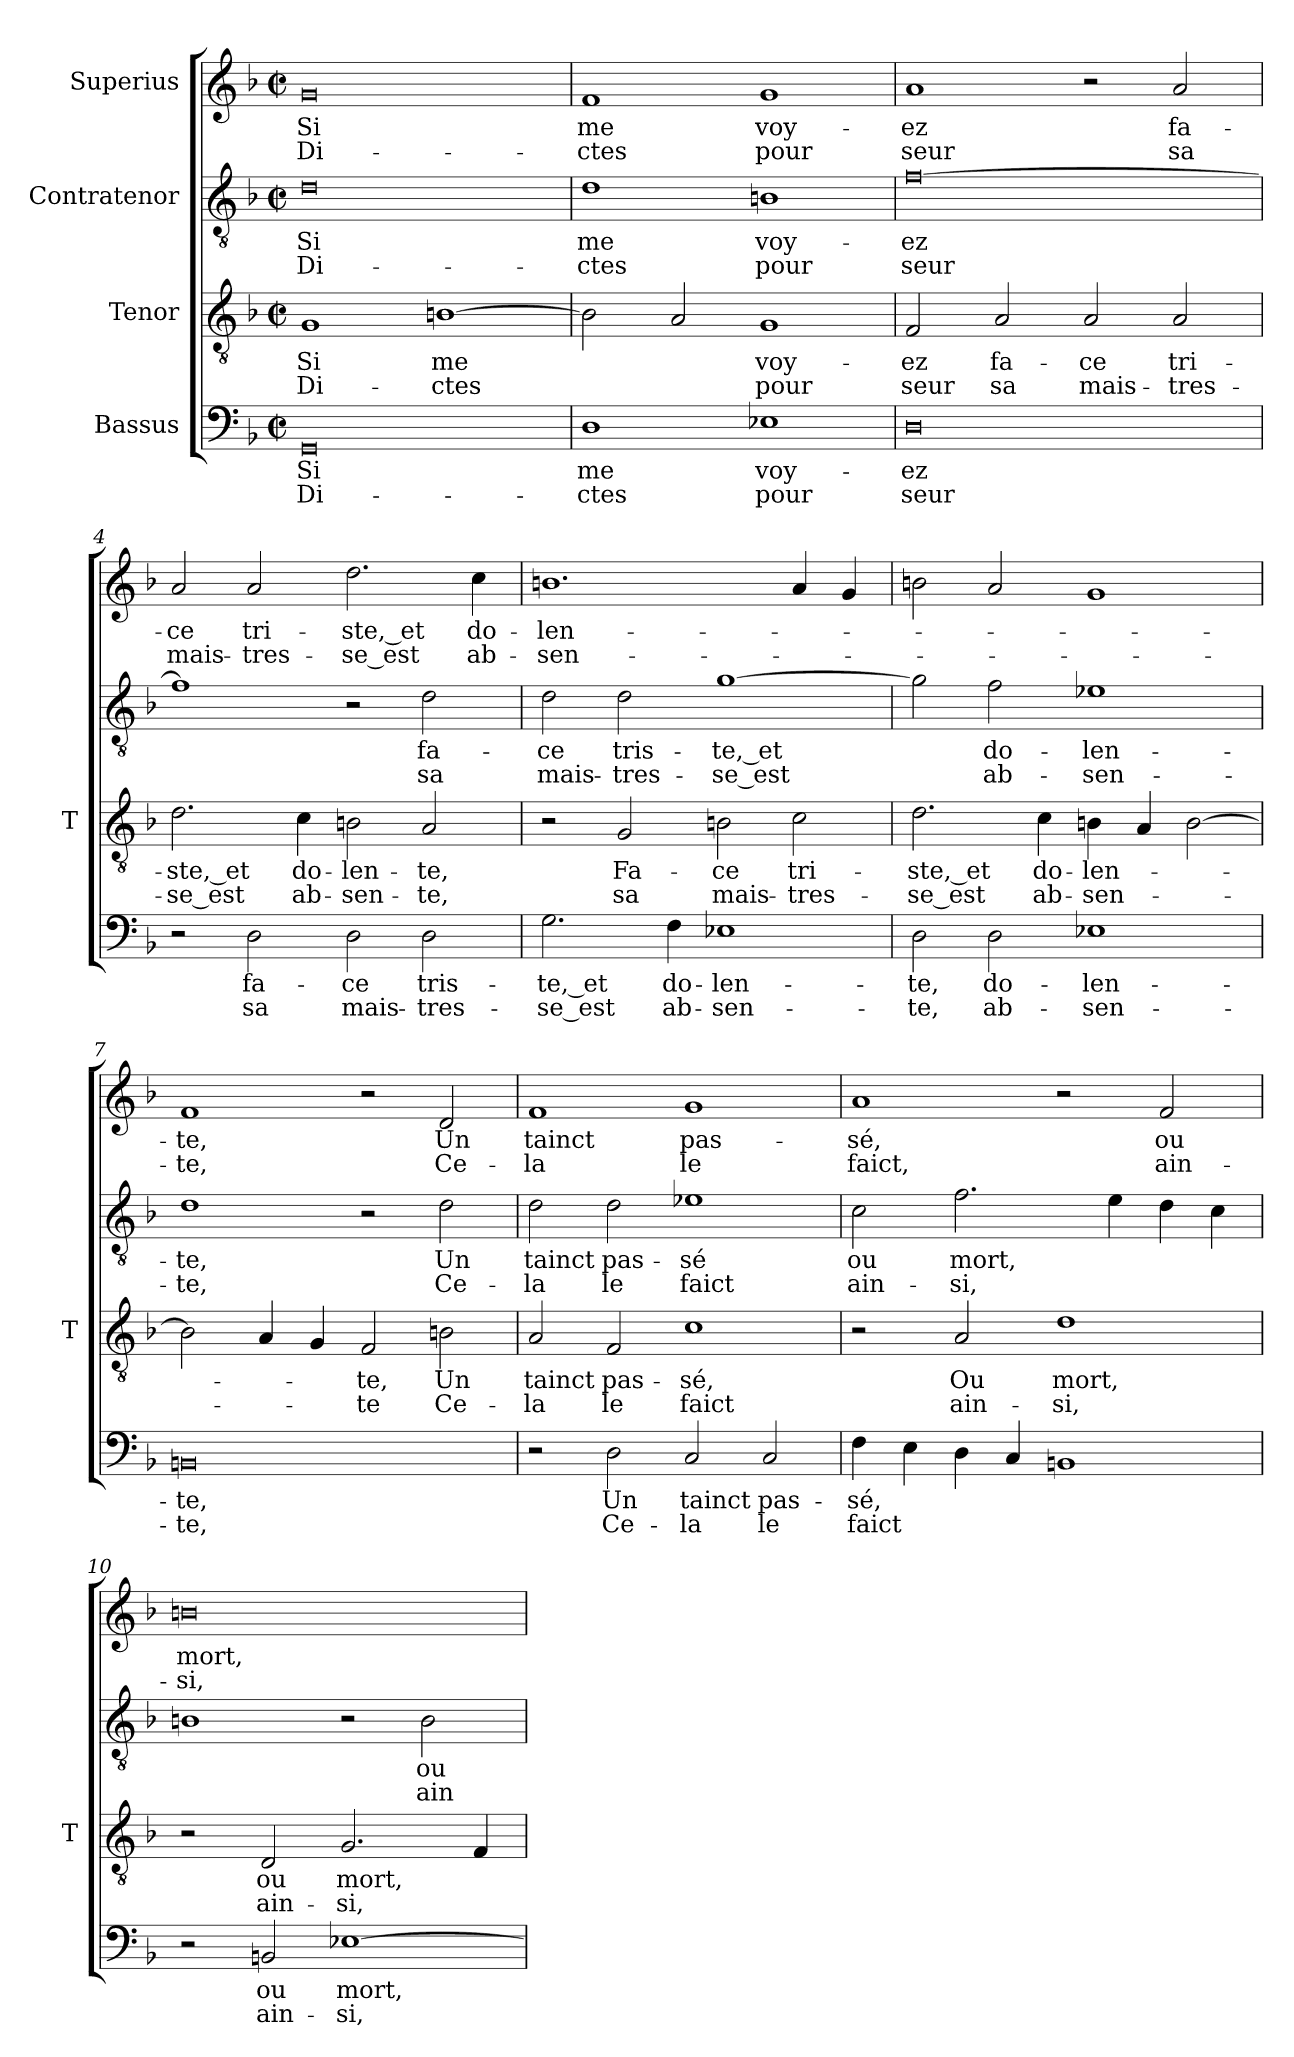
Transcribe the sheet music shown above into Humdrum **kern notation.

**kern	**text	**text	**kern	**text	**text	**kern	**text	**text	**kern	**text	**text
*part4	*part4	*part4	*part3	*part3	*part3	*part2	*part2	*part2	*part1	*part1	*part1
*staff4	*staff4	*staff4	*staff3	*staff3	*staff3	*staff2	*staff2	*staff2	*staff1	*staff1	*staff1
*I"Bassus	*	*	*I"Tenor	*	*	*I"Contratenor	*	*	*I"Superius	*	*
*	*	*	*I'T	*	*	*	*	*	*	*	*
*clefF4	*	*	*clefGv2	*	*	*clefGv2	*	*	*clefG2	*	*
*k[b-]	*	*	*k[b-]	*	*	*k[b-]	*	*	*k[b-]	*	*
*F:	*	*	*F:	*	*	*F:	*	*	*F:	*	*
*M2/2	*	*	*M2/2	*	*	*M2/2	*	*	*M2/2	*	*
*met(c|)	*	*	*met(c|)	*	*	*met(c|)	*	*	*met(c|)	*	*
=1	=1	=1	=1	=1	=1	=1	=1	=1	=1	=1	=1
0GG	-Si	Di-	1G	-Si	Di-	0d	-Si	Di-	0g	-Si	Di-
.	.	.	[1B	-me	-ctes	.	.	.	.	.	.
=2	=2	=2	=2	=2	=2	=2	=2	=2	=2	=2	=2
1D	-me	-ctes	2B]	.	.	1d	-me	-ctes	1f	-me	-ctes
.	.	.	2A	.	.	.	.	.	.	.	.
1E-X	voy-	-pour	1G	voy-	-pour	1B	voy-	-pour	1g	voy-	-pour
=3	=3	=3	=3	=3	=3	=3	=3	=3	=3	=3	=3
0D	-ez	-seur	2F	-ez	-seur	[0f	-ez	-seur	1a	-ez	-seur
.	.	.	2A	fa-	-sa	.	.	.	.	.	.
.	.	.	2A	-ce	mais-	.	.	.	2r	.	.
.	.	.	2A	tri-	tres-	.	.	.	2a	fa-	-sa
=4	=4	=4	=4	=4	=4	=4	=4	=4	=4	=4	=4
2r	.	.	2.d	-ste,_et	-se_est	1f]	.	.	2a	-ce	mais-
2D	fa-	-sa	.	.	.	.	.	.	2a	tri-	tres-
.	.	.	4c	do-	ab-	.	.	.	.	.	.
2D	-ce	mais-	2B	len-	sen-	2r	.	.	2.dd	-ste,_et	-se_est
2D	tris-	tres-	2A	-te,	-te,	2d	fa-	-sa	.	.	.
.	.	.	.	.	.	.	.	.	4cc	do-	ab-
=5	=5	=5	=5	=5	=5	=5	=5	=5	=5	=5	=5
2.G	-te,_et	-se_est	2r	.	.	2d	-ce	mais-	1.b	len-	sen-
.	.	.	2G	Fa-	-sa	2d	tris-	tres-	.	.	.
4F	do-	ab-	.	.	.	.	.	.	.	.	.
1E-X	len-	sen-	2B	-ce	mais-	[1g	-te,_et	-se_est	.	.	.
.	.	.	2c	tri-	tres-	.	.	.	4a	.	.
.	.	.	.	.	.	.	.	.	4g	.	.
=6	=6	=6	=6	=6	=6	=6	=6	=6	=6	=6	=6
2D	-te,	-te,	2.d	-ste,_et	-se_est	2g]	.	.	2b	.	.
2D	do-	ab-	.	.	.	2f	do-	ab-	2a	.	.
.	.	.	4c	do-	ab-	.	.	.	.	.	.
1E-X	len-	sen-	4B	len-	sen-	1e-X	len-	sen-	1g	.	.
.	.	.	4A	.	.	.	.	.	.	.	.
.	.	.	[2B	.	.	.	.	.	.	.	.
=7	=7	=7	=7	=7	=7	=7	=7	=7	=7	=7	=7
0BB	-te,	-te,	2B]	.	.	1d	-te,	-te,	1f	-te,	-te,
.	.	.	4A	.	.	.	.	.	.	.	.
.	.	.	4G	.	.	.	.	.	.	.	.
.	.	.	2F	-te,	-te	2r	.	.	2r	.	.
.	.	.	2B	-Un	Ce-	2d	-Un	Ce-	2d	-Un	Ce-
!!LO:PB:g=z
=8	=8	=8	=8	=8	=8	=8	=8	=8	=8	=8	=8
2r	.	.	2A	-tainct	-la	2d	-tainct	-la	1f	-tainct	-la
2D	-Un	Ce-	2F	pas-	-le	2d	pas-	-le	.	.	.
2C	-tainct	-la	1c	-sé,	-faict	1e-X	-sé	-faict	1g	pas-	-le
2C	pas-	-le	.	.	.	.	.	.	.	.	.
=9	=9	=9	=9	=9	=9	=9	=9	=9	=9	=9	=9
4F	-sé,	-faict	2r	.	.	2c	-ou	ain-	1a	-sé,	-faict,
4E	.	.	.	.	.	.	.	.	.	.	.
4D	.	.	2A	-Ou	ain-	2.f	-mort,	-si,	.	.	.
4C	.	.	.	.	.	.	.	.	.	.	.
1BB	.	.	1d	-mort,	-si,	.	.	.	2r	.	.
.	.	.	.	.	.	4e	.	.	.	.	.
.	.	.	.	.	.	4d	.	.	2f	-ou	ain-
.	.	.	.	.	.	4c	.	.	.	.	.
=10	=10	=10	=10	=10	=10	=10	=10	=10	=10	=10	=10
2r	.	.	2r	.	.	1B	.	.	0b	-mort,	-si,
2BB	-ou	ain-	2D	-ou	ain-	.	.	.	.	.	.
[1E-X	-mort,	-si,	2.G	-mort,	-si,	2r	.	.	.	.	.
.	.	.	.	.	.	2B	-ou	ain-	.	.	.
.	.	.	4F	.	.	.	.	.	.	.	.
=	=	=	=	=	=	=	=	=	=	=	=
*-	*-	*-	*-	*-	*-	*-	*-	*-	*-	*-	*-
